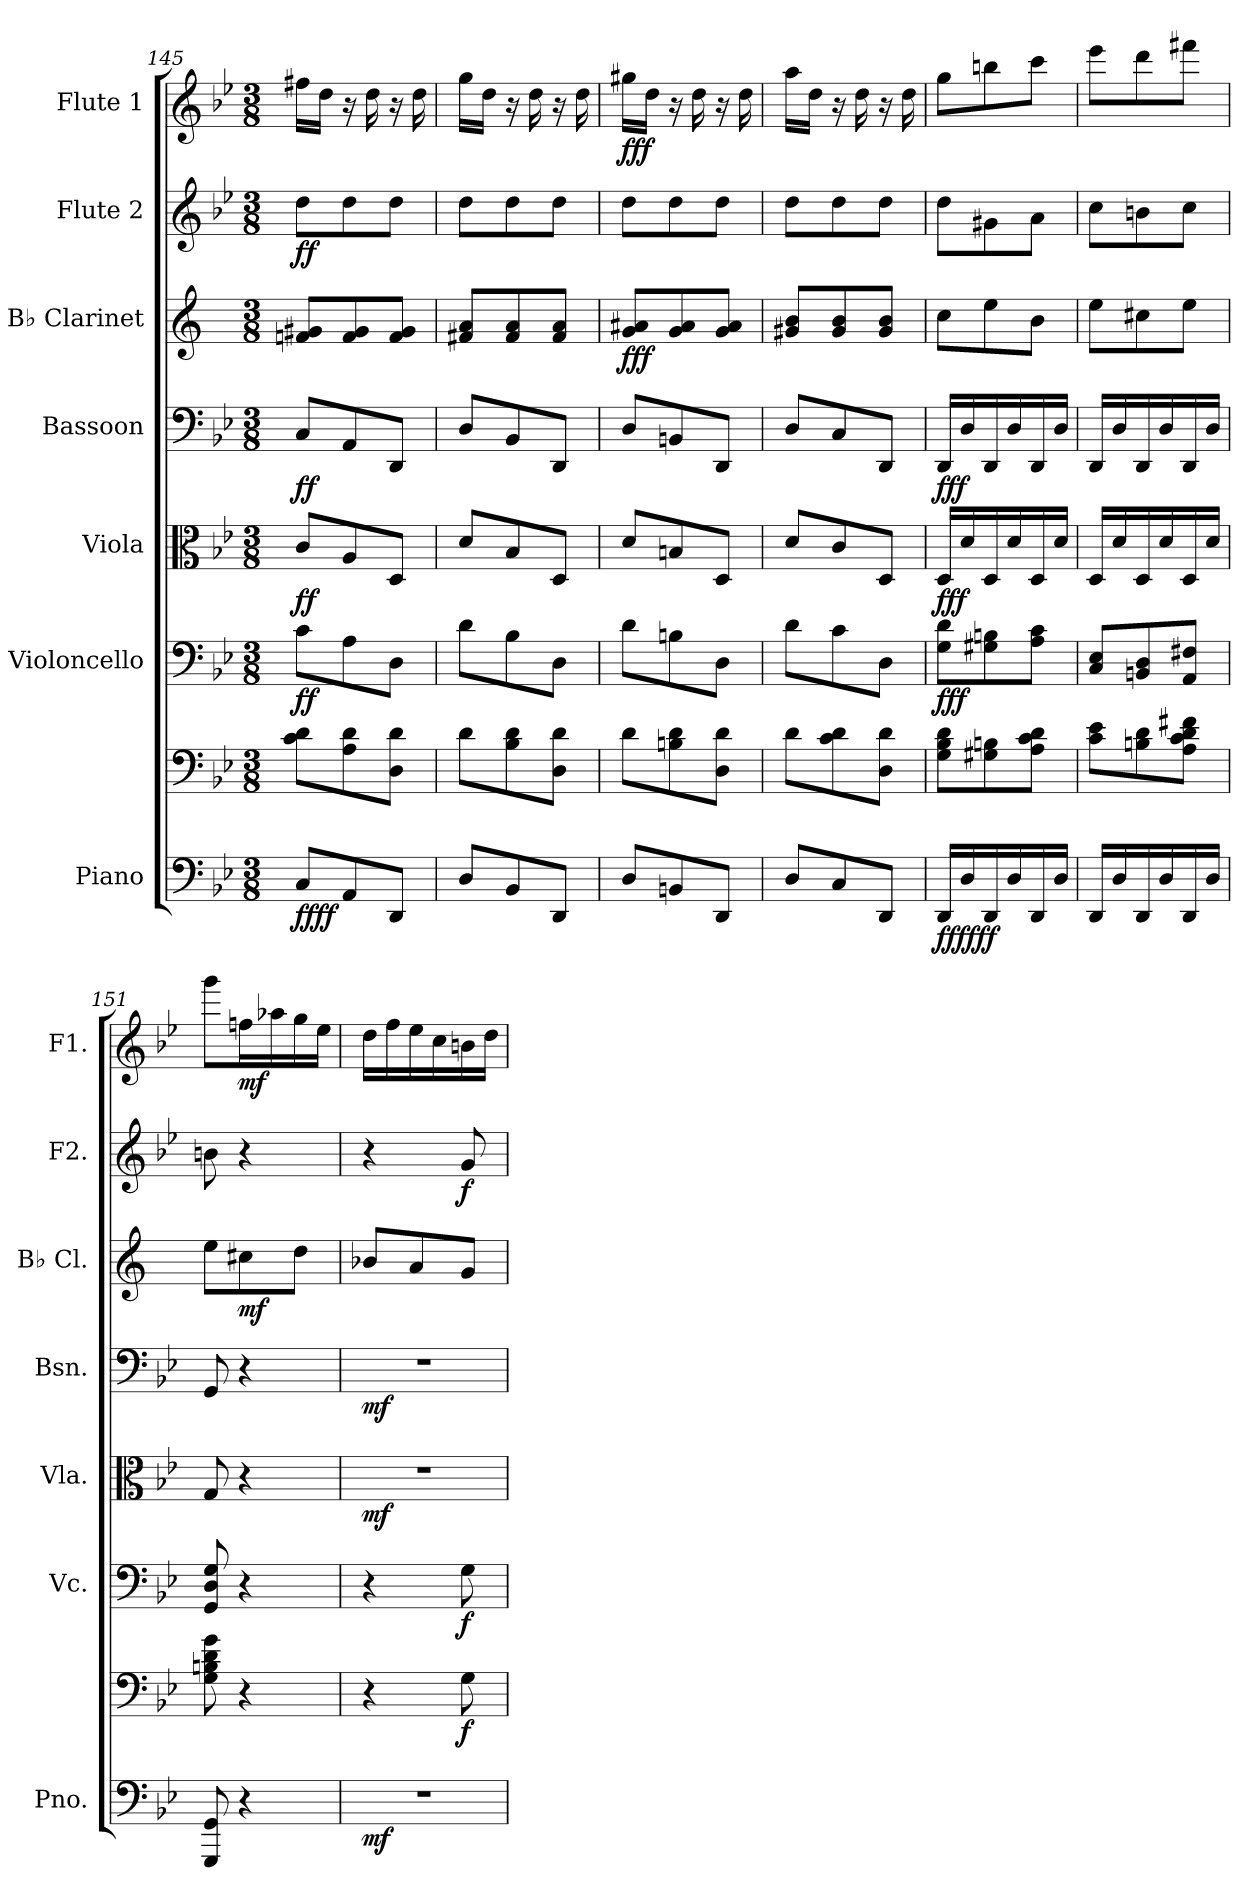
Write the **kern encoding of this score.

**kern	**kern	**dynam	**kern	**dynam	**kern	**dynam	**kern	**dynam	**kern	**dynam	**kern	**dynam	**kern	**dynam
*part7	*part7	*part7	*part6	*part6	*part5	*part5	*part4	*part4	*part3	*part3	*part2	*part2	*part1	*part1
*staff8	*staff7	*staff7/8	*staff6	*staff6	*staff5	*staff5	*staff4	*staff4	*staff3	*staff3	*staff2	*staff2	*staff1	*staff1
*I"Piano	*	*	*I"Violoncello	*	*I"Viola	*	*I"Bassoon	*	*I"B♭ Clarinet	*	*I"Flute 2	*	*I"Flute 1	*
*I'Pno.	*	*	*I'Vc.	*	*I'Vla.	*	*I'Bsn.	*	*I'B♭ Cl.	*	*I'F2.	*	*I'F1.	*
*clefF4	*clefF4	*	*clefF4	*	*clefC3	*	*clefF4	*	*clefG2	*	*clefG2	*	*clefG2	*
*	*	*	*	*	*	*	*	*	*ITrd1c2	*	*	*	*	*
*k[b-e-]	*k[b-e-]	*	*k[b-e-]	*	*k[b-e-]	*	*k[b-e-]	*	*k[b-e-]	*	*k[b-e-]	*	*k[b-e-]	*
*M3/8	*M3/8	*	*M3/8	*	*M3/8	*	*M3/8	*	*M3/8	*	*M3/8	*	*M3/8	*
=145	=145	=145	=145	=145	=145	=145	=145	=145	=145	=145	=145	=145	=145	=145
!	!	!LO:DY:b=2	!	!	!	!	!	!	!	!	!	!	!	!
!	!	!LO:DY:n=1:b	!	!LO:DY:b	!	!LO:DY:b	!	!LO:DY:b	!	!	!	!LO:DY:b	!	!
8C/L	8c\ 8d\L	ff ff	8c\L	ff	8c/L	ff	8C/L	ff	8e-X/ 8f#X/L	.	8dd\L	ff	16ff#X\LL	.
.	.	.	.	.	.	.	.	.	.	.	.	.	16dd\JJ	.
8AA/	8A\ 8d\	.	8A\	.	8A/	.	8AA/	.	8e-/ 8f#/	.	8dd\	.	16r	.
.	.	.	.	.	.	.	.	.	.	.	.	.	16dd\	.
8DD/J	8D\ 8d\J	.	8D\J	.	8D/J	.	8DD/J	.	8e-/ 8f#/J	.	8dd\J	.	16r	.
.	.	.	.	.	.	.	.	.	.	.	.	.	16dd\	.
=146	=146	=146	=146	=146	=146	=146	=146	=146	=146	=146	=146	=146	=146	=146
8D/L	8d\L	.	8d\L	.	8d/L	.	8D/L	.	8en/ 8g/L	.	8dd\L	.	16gg\LL	.
.	.	.	.	.	.	.	.	.	.	.	.	.	16dd\JJ	.
8BB-/	8B-\ 8d\	.	8B-\	.	8B-/	.	8BB-/	.	8e/ 8g/	.	8dd\	.	16r	.
.	.	.	.	.	.	.	.	.	.	.	.	.	16dd\	.
8DD/J	8D\ 8d\J	.	8D\J	.	8D/J	.	8DD/J	.	8e/ 8g/J	.	8dd\J	.	16r	.
.	.	.	.	.	.	.	.	.	.	.	.	.	16dd\	.
!!LO:PB:g=z
=147	=147	=147	=147	=147	=147	=147	=147	=147	=147	=147	=147	=147	=147	=147
!	!	!	!	!	!	!	!	!	!	!LO:DY:b	!	!	!	!LO:DY:b
8D/L	8d\L	.	8d\L	.	8d/L	.	8D/L	.	8f/ 8g#X/L	fff	8dd\L	.	16gg#X\LL	fff
.	.	.	.	.	.	.	.	.	.	.	.	.	16dd\JJ	.
8BBn/	8Bn\ 8d\	.	8Bn\	.	8Bn/	.	8BBn/	.	8f/ 8g#/	.	8dd\	.	16r	.
.	.	.	.	.	.	.	.	.	.	.	.	.	16dd\	.
8DD/J	8D\ 8d\J	.	8D\J	.	8D/J	.	8DD/J	.	8f/ 8g#/J	.	8dd\J	.	16r	.
.	.	.	.	.	.	.	.	.	.	.	.	.	16dd\	.
=148	=148	=148	=148	=148	=148	=148	=148	=148	=148	=148	=148	=148	=148	=148
8D/L	8d\L	.	8d\L	.	8d/L	.	8D/L	.	8f#X/ 8a/L	.	8dd\L	.	16aa\LL	.
.	.	.	.	.	.	.	.	.	.	.	.	.	16dd\JJ	.
8C/	8c\ 8d\	.	8c\	.	8c/	.	8C/	.	8f#/ 8a/	.	8dd\	.	16r	.
.	.	.	.	.	.	.	.	.	.	.	.	.	16dd\	.
8DD/J	8D\ 8d\J	.	8D\J	.	8D/J	.	8DD/J	.	8f#/ 8a/J	.	8dd\J	.	16r	.
.	.	.	.	.	.	.	.	.	.	.	.	.	16dd\	.
=149	=149	=149	=149	=149	=149	=149	=149	=149	=149	=149	=149	=149	=149	=149
!	!	!LO:DY:b=2	!	!	!	!	!	!	!	!	!	!	!	!
!	!	!LO:DY:n=1:b	!	!LO:DY:b	!	!LO:DY:b	!	!LO:DY:b	!	!	!	!	!	!
16DD/LL	8G\ 8B-\ 8d\L	fff fff	8G\ 8d\L	fff	16D/LL	fff	16DD/LL	fff	8b-\L	.	8dd\L	.	8gg\L	.
16D/	.	.	.	.	16d/	.	16D/	.	.	.	.	.	.	.
16DD/	8G#X\ 8Bn\	.	8G#X\ 8Bn\	.	16D/	.	16DD/	.	8dd\	.	8g#X\	.	8bbn\	.
16D/	.	.	.	.	16d/	.	16D/	.	.	.	.	.	.	.
16DD/	8A\ 8c\ 8d\J	.	8A\ 8c\J	.	16D/	.	16DD/	.	8a\J	.	8a\J	.	8ccc\J	.
16D/JJ	.	.	.	.	16d/JJ	.	16D/JJ	.	.	.	.	.	.	.
=150	=150	=150	=150	=150	=150	=150	=150	=150	=150	=150	=150	=150	=150	=150
16DD/LL	8c\ 8e-\L	.	8C/ 8E-/L	.	16D/LL	.	16DD/LL	.	8dd\L	.	8cc\L	.	8eee-\L	.
16D/	.	.	.	.	16d/	.	16D/	.	.	.	.	.	.	.
16DD/	8Bn\ 8d\	.	8BBn/ 8D/	.	16D/	.	16DD/	.	8bn\	.	8bn\	.	8ddd\	.
16D/	.	.	.	.	16d/	.	16D/	.	.	.	.	.	.	.
16DD/	8A\ 8c\ 8d\ 8f#X\J	.	8AA/ 8F#X/J	.	16D/	.	16DD/	.	8dd\J	.	8cc\J	.	8fff#X\J	.
16D/JJ	.	.	.	.	16d/JJ	.	16D/JJ	.	.	.	.	.	.	.
=151	=151	=151	=151	=151	=151	=151	=151	=151	=151	=151	=151	=151	=151	=151
8GGG/ 8GG/	8G\ 8Bn\ 8d\ 8g\	.	8GG/ 8D/ 8G/	.	8G/	.	8GG/	.	8dd\L	.	8bn\	.	8ggg\L	.
!	!	!	!	!	!	!	!	!	!	!LO:DY:b	!	!	!	!LO:DY:b
4r	4r	.	4r	.	4r	.	4r	.	8bn\	mf	4r	.	16ffn\L	mf
.	.	.	.	.	.	.	.	.	.	.	.	.	16aa-X\	.
.	.	.	.	.	.	.	.	.	8cc\J	.	.	.	16gg\	.
.	.	.	.	.	.	.	.	.	.	.	.	.	16ee-\JJ	.
=152	=152	=152	=152	=152	=152	=152	=152	=152	=152	=152	=152	=152	=152	=152
!	!	!LO:DY:b=2	!	!	!	!LO:DY:b	!	!LO:DY:b	!	!	!	!	!	!
4.r	4r	mf	4r	.	4.r	mf	4.r	mf	8a-X/L	.	4r	.	16dd\LL	.
.	.	.	.	.	.	.	.	.	.	.	.	.	16ff\	.
.	.	.	.	.	.	.	.	.	8g/	.	.	.	16ee-\	.
.	.	.	.	.	.	.	.	.	.	.	.	.	16cc\	.
!	!	!LO:DY:b	!	!LO:DY:b	!	!	!	!	!	!	!	!LO:DY:b	!	!
.	8G\	f	8G\	f	.	.	.	.	8f/J	.	8g/	f	16bn\	.
.	.	.	.	.	.	.	.	.	.	.	.	.	16dd\JJ	.
=	=	=	=	=	=	=	=	=	=	=	=	=	=	=
*-	*-	*-	*-	*-	*-	*-	*-	*-	*-	*-	*-	*-	*-	*-
